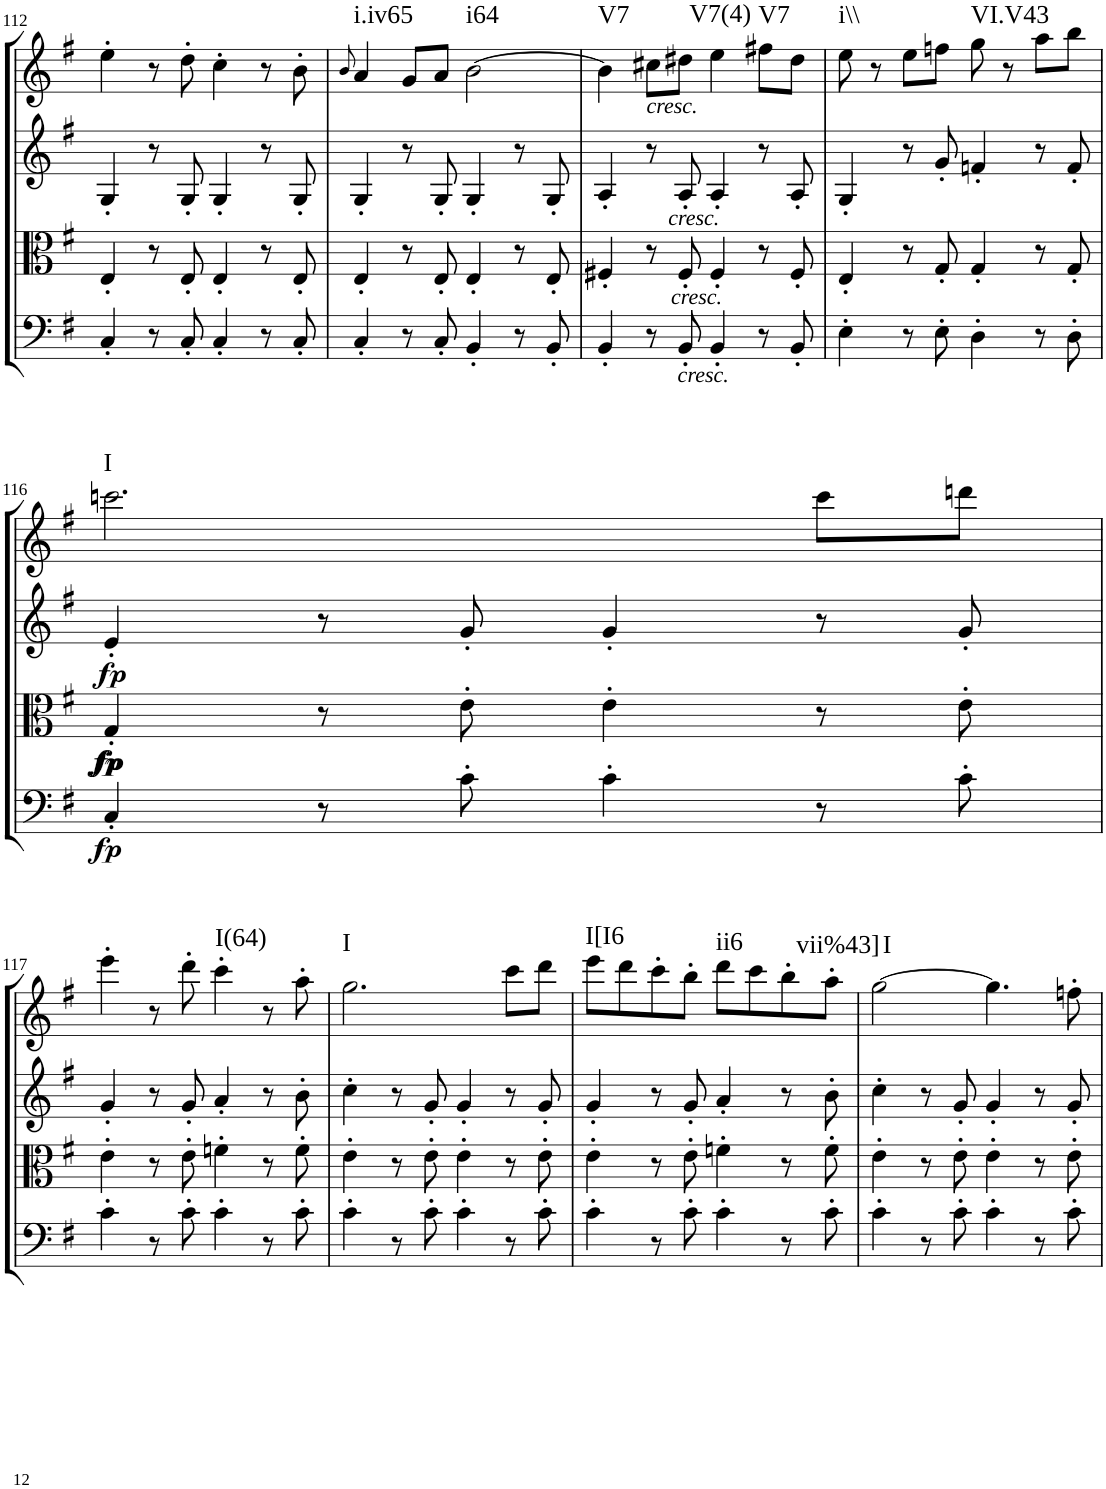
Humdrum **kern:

**kern	**dynam	**kern	**dynam	**kern	**dynam	**kern	**harte
*part4	*part4	*part3	*part3	*part2	*part2	*part1	*part1
*staff4	*staff4	*staff3	*staff3	*staff2	*staff2	*staff1	*
*I"Violoncello.	*	*I"Viola	*	*I"Violin II.	*	*I"Violin I.	*
*I'Vc	*	*I'Vla	*	*I'Vln	*	*I'Vln	*
!!LO:PB:g=z
*clefF4	*	*clefC3	*	*clefG2	*	*clefG2	*
*k[f#]	*	*k[f#]	*	*k[f#]	*	*k[f#]	*
*M2/2	*	*M2/2	*	*M2/2	*	*M2/2	*
*met(c|)	*	*met(c|)	*	*met(c|)	*	*met(c|)	*
=112	=112	=112	=112	=112	=112	=112	=112
4C'/	.	4E'/	.	4G'/	.	4ee'\	.
8r	.	8r	.	8r	.	8r	.
8C'/	.	8E'/	.	8G'/	.	8dd'\	.
4C'/	.	4E'/	.	4G'/	.	4cc'\	.
8r	.	8r	.	8r	.	8r	.
8C'/	.	8E'/	.	8G'/	.	8b'\	.
=113	=113	=113	=113	=113	=113	=113	=113
.	.	.	.	.	.	8qb/	.
!	!	!	!	!	!	!	!LO:H:kt=i.iv65
4C'/	.	4E'/	.	4G'/	.	4a/	N
8r	.	8r	.	8r	.	8g/L	.
8C'/	.	8E'/	.	8G'/	.	8a/J	.
!	!	!	!	!	!	!	!LO:H:kt=i64
4BB'/	.	4E'/	.	4G'/	.	[2b\	N
8r	.	8r	.	8r	.	.	.
8BB'/	.	8E'/	.	8G'/	.	.	.
=114	=114	=114	=114	=114	=114	=114	=114
!	!	!	!	!	!	!	!LO:H:kt=V7
4BB'/	.	4F#X'/	.	4A'/	.	4b\]	N
!	!	!	!	!	!	!LO:TX:b:i:t=cresc.	!
8r	.	8r	.	8r	.	8cc#X\L	.
!	!	!	!	!LO:TX:b:i:t=cresc.	!	!	!
!	!	!LO:TX:b:i:t=cresc.	!	!	!	!	!
!LO:TX:b:i:t=cresc.	!	!	!	!	!	!	!
8BB'/	.	8F#'/	.	8A'/	.	8dd#X\J	.
!	!	!	!	!	!	!	!LO:H:kt=V7(4)
4BB'/	.	4F#'/	.	4A'/	.	4ee\	N
!	!	!	!	!	!	!	!LO:H:kt=V7
8r	.	8r	.	8r	.	8ff#X\L	N
8BB'/	.	8F#'/	.	8A'/	.	8dd#\J	.
=115	=115	=115	=115	=115	=115	=115	=115
!	!	!	!	!	!	!	!LO:H:kt=i\\
4E'\	.	4E'/	.	4G'/	.	8ee\	N
.	.	.	.	.	.	8r	.
8r	.	8r	.	8r	.	8ee\L	.
8E'\	.	8G'/	.	8g'/	.	8ffn\J	.
!	!	!	!	!	!	!	!LO:H:kt=VI.V43
4D'\	.	4G'/	.	4fn'/	.	8gg\	N
.	.	.	.	.	.	8r	.
8r	.	8r	.	8r	.	8aa\L	.
8D'\	.	8G'/	.	8f'/	.	8bb\J	.
!!LO:LB:g=z
=116	=116	=116	=116	=116	=116	=116	=116
!	!LO:DY:b	!	!LO:DY:b	!	!	!	!
!	!	!	!LO:DY:n=1:b	!	!LO:DY:b	!	!LO:H:kt=I
4C'/	fp	4G'/	fp fp	4e'/	fp	2.cccn\	N
8r	.	8r	.	8r	.	.	.
8c'\	.	8e'\	.	8g'/	.	.	.
4c'\	.	4e'\	.	4g'/	.	.	.
8r	.	8r	.	8r	.	8ccc\L	.
8c'\	.	8e'\	.	8g'/	.	8dddn\J	.
!!LO:LB:g=z
=117	=117	=117	=117	=117	=117	=117	=117
4c'\	.	4e'\	.	4g'/	.	4eee'\	.
8r	.	8r	.	8r	.	8r	.
8c'\	.	8e'\	.	8g'/	.	8ddd'\	.
!	!	!	!	!	!	!	!LO:H:kt=I(64)
4c'\	.	4fn'\	.	4a'/	.	4ccc'\	N
8r	.	8r	.	8r	.	8r	.
8c'\	.	8f'\	.	8b'\	.	8aa'\	.
=118	=118	=118	=118	=118	=118	=118	=118
!	!	!	!	!	!	!	!LO:H:kt=I
4c'\	.	4e'\	.	4cc'\	.	2.gg\	N
8r	.	8r	.	8r	.	.	.
8c'\	.	8e'\	.	8g'/	.	.	.
4c'\	.	4e'\	.	4g'/	.	.	.
8r	.	8r	.	8r	.	8ccc\L	.
8c'\	.	8e'\	.	8g'/	.	8ddd\J	.
=119	=119	=119	=119	=119	=119	=119	=119
!	!	!	!	!	!	!	!LO:H:kt=I[I6
4c'\	.	4e'\	.	4g'/	.	8eee\L	N
.	.	.	.	.	.	8ddd\	.
8r	.	8r	.	8r	.	8ccc'\	.
8c'\	.	8e'\	.	8g'/	.	8bb'\J	.
!	!	!	!	!	!	!	!LO:H:kt=ii6
4c'\	.	4fn'\	.	4a'/	.	8ddd\L	N
.	.	.	.	.	.	8ccc\	.
8r	.	8r	.	8r	.	8bb'\	.
!	!	!	!	!	!	!	!LO:H:kt=vii%43]
8c'\	.	8f'\	.	8b'\	.	8aa'\J	N
=120	=120	=120	=120	=120	=120	=120	=120
!	!	!	!	!	!	!	!LO:H:kt=I
4c'\	.	4e'\	.	4cc'\	.	[2gg\	N
8r	.	8r	.	8r	.	.	.
8c'\	.	8e'\	.	8g'/	.	.	.
4c'\	.	4e'\	.	4g'/	.	4.gg\]	.
8r	.	8r	.	8r	.	.	.
8c'\	.	8e'\	.	8g'/	.	8ffn'\	.
=	=	=	=	=	=	=	=
*-	*-	*-	*-	*-	*-	*-	*-
